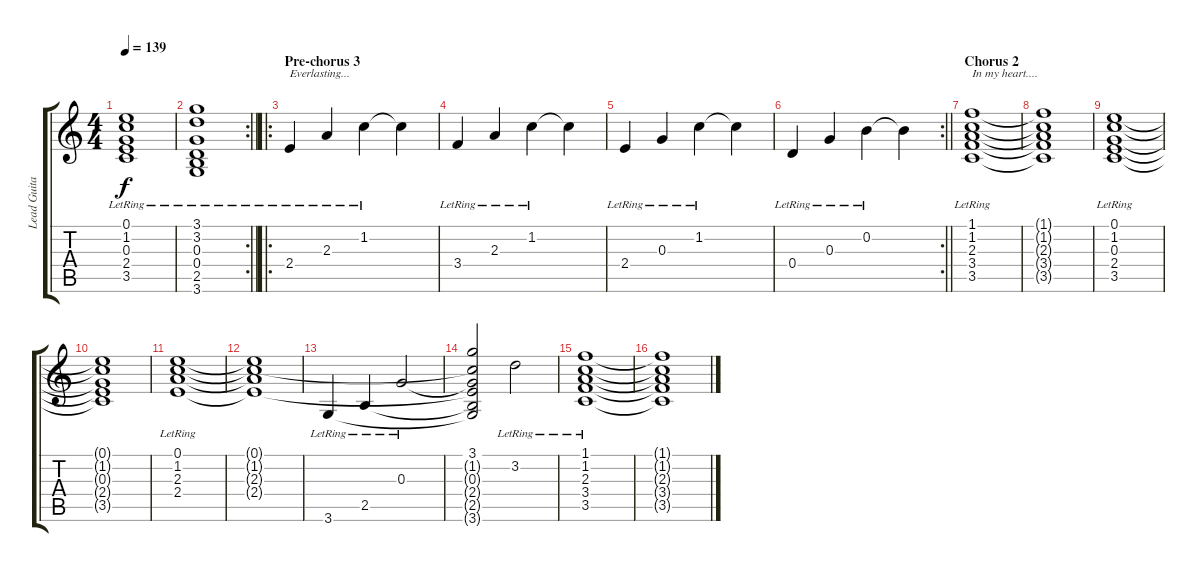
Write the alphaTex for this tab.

\track ("Lead Guitar" "Lead Guita") {instrument electricguitarjazz}
\staff {score tabs}
\tuning (E4 B3 G3 D3 A2 E2) {hide}
\ts (4 4)
\tempo 139
\clef g2
\ks c
(0.1 1.2{lr} 0.3{lr} 2.4{lr} 3.5{lr}).1{dy f} |
\rc 2
\barLineRight lightlight
(3.1{lr} 3.2{lr} 0.3{lr} 0.4{lr} 2.5{lr} 3.6{lr}).1 |
\ro
\section ("" "Pre-chorus 3")
2.4{lr}.4{txt "Everlasting..."} 2.3{lr}.4 1.2{lr}.4 1.2{t}.4 |
3.4{lr}.4 2.3{lr}.4 1.2{lr}.4 1.2{t}.4 |
2.4{lr}.4 0.3{lr}.4 1.2{lr}.4 1.2{t}.4 |
\rc 2
\barLineRight lightlight
0.4{lr}.4 0.3{lr}.4 0.2{lr}.4 0.2{t}.4 |
\section ("" "Chorus 2")
(1.1{lr} 1.2{lr} 2.3{lr} 3.4{lr} 3.5{lr}).1{txt "In my heart...."} |
(1.1{t} 1.2{t} 2.3{t} 3.4{t} 3.5{t}).1 |
(0.1{lr} 1.2{lr} 0.3{lr} 2.4{lr} 3.5{lr}).1 |
(0.1{t} 1.2{t} 0.3{t} 2.4{t} 3.5{t}).1 |
(0.1{lr} 1.2{lr} 2.3{lr} 2.4{lr}).1 |
(0.1{t} 1.2{t} 2.3{t} 2.4{t}).1 |
3.6{lr}.4 2.5{lr}.4 0.3{lr}.2 |
(3.1 1.2{t} 0.3{t} 2.4{t} 2.5{t} 3.6{t}).2 3.2{lr}.2 |
(1.1{lr} 1.2{lr} 2.3{lr} 3.4{lr} 3.5{lr}).1 |
(1.1{t} 1.2{t} 2.3{t} 3.4{t} 3.5{t}).1
